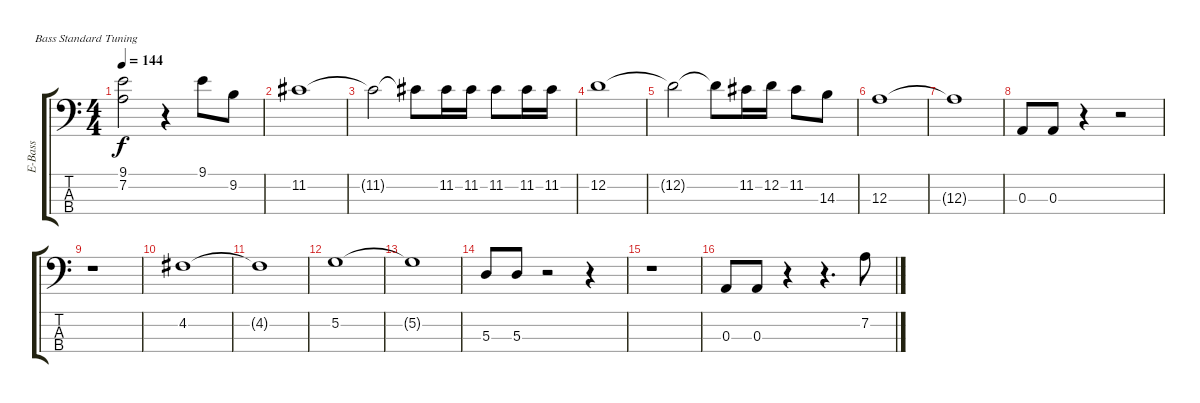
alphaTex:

\bracketExtendMode groupsimilarinstruments
\otherSystemsTrackNameOrientation horizontal
\track ("Bass" "E-Bass") {instrument electricbassfinger}
\staff {score tabs}
\tuning (G2 D2 A1 E1)
\ts (4 4)
\tempo 144
\clef f4
\ks c
(9.1{t} 7.2{t}).2{dy f beam Down} r.4{beam Down} 9.1.8{beam Down} 9.2.8{beam Down} |
11.2{acc #}.1{beam Down} |
11.2{t acc #}.2{beam Down} 11.2{t acc #}.8{beam Down} 11.2{acc #}.16{beam Down} 11.2{acc #}.16{beam Down} 11.2{acc #}.8{beam Down} 11.2{acc #}.16{beam Down} 11.2{acc #}.16{beam Down} |
12.2.1{beam Down} |
12.2{t}.2{beam Down} 12.2{t}.8{beam Down} 11.2{acc #}.16{beam Down} 12.2.16{beam Down} 11.2{acc #}.8{beam Down} 14.3.8{beam Down} |
12.3.1{beam Down} |
12.3{t}.1{beam Down} |
0.3.8{beam Up} 0.3.8{beam Up} r.4{beam Up} r.2{beam Up} |
r.1{beam Down} |
4.2{acc #}.1{beam Down} |
4.2{t acc #}.1{beam Down} |
5.2.1{beam Down} |
5.2{t}.1{beam Down} |
5.3.8{beam Up} 5.3.8{beam Up} r.2{beam Up} r.4{beam Up} |
r.1{beam Down} |
0.3.8{beam Up} 0.3.8{beam Up} r.4{beam Up} r.4{d beam Up} 7.2.8{beam Down}
